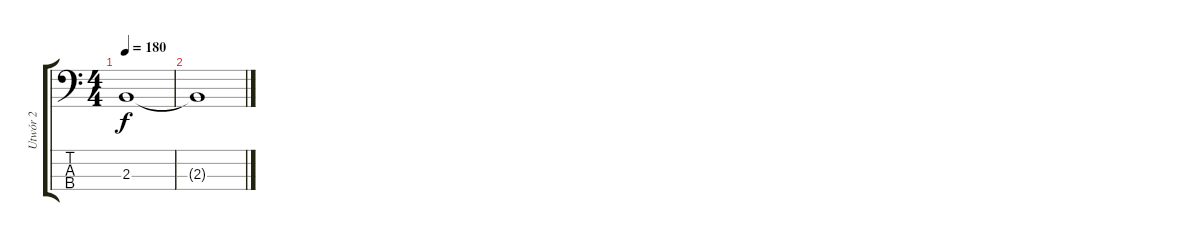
\track ("Utwór 2" "Utwór 2") {instrument electricbasspick}
\staff {score tabs}
\tuning (G2 D2 A1 E1) {hide}
\ts (4 4)
\tempo 180
\clef f4
\ks c
2.3.1{dy f} |
2.3{t}.1
